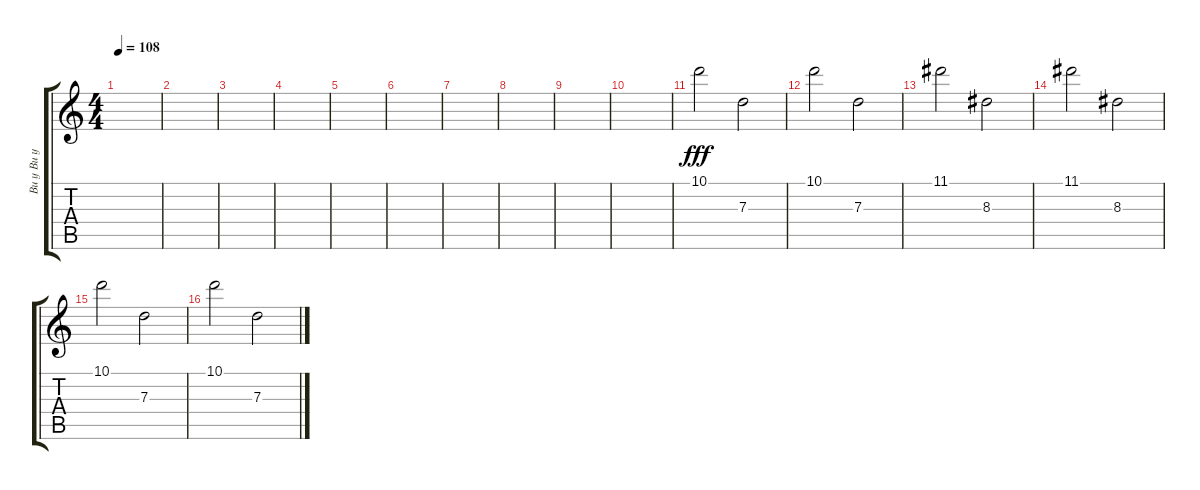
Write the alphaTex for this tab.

\track ("Ви у Ви у" "Ви у Ви у") {instrument electricguitarjazz}
\staff {score tabs}
\tuning (E4 B3 G3 D3 A2 E2) {hide}
\ts (4 4)
\tempo 108
\clef g2
\ks c
|
|
|
|
|
|
|
|
|
|
10.1.2{dy fff} 7.3.2 |
10.1.2 7.3.2 |
11.1.2 8.3.2 |
11.1.2 8.3.2 |
10.1.2 7.3.2 |
10.1.2 7.3.2
